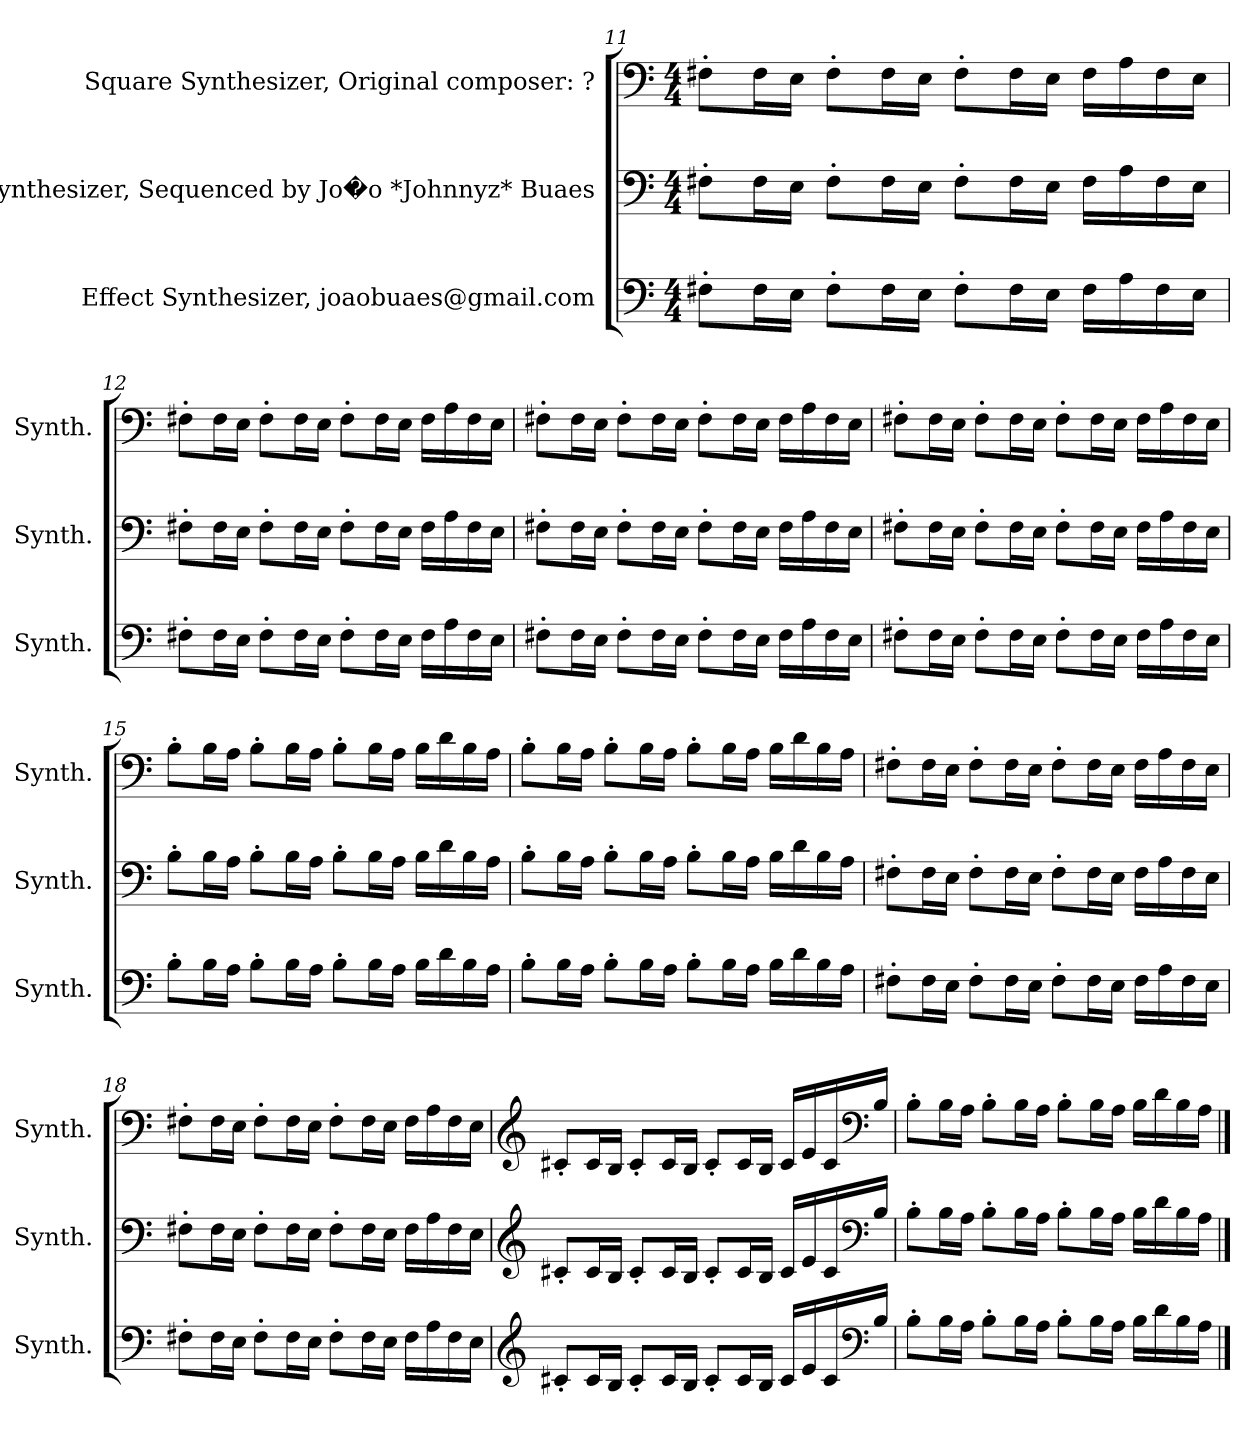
**kern	**kern	**kern
*part3	*part2	*part1
*staff3	*staff2	*staff1
*I"Effect Synthesizer, joaobuaes@gmail.com	*I"Square Synthesizer, Sequenced by Jo�o *Johnnyz* Buaes	*I"Square Synthesizer, Original composer: ?
*I'Synth.	*I'Synth.	*I'Synth.
*clefF4	*clefF4	*clefF4
*k[]	*k[]	*k[]
*M4/4	*M4/4	*M4/4
=11	=11	=11
8F#X'\L	8F#X'\L	8F#X'\L
16F#\L	16F#\L	16F#\L
16E\JJ	16E\JJ	16E\JJ
8F#'\L	8F#'\L	8F#'\L
16F#\L	16F#\L	16F#\L
16E\JJ	16E\JJ	16E\JJ
8F#'\L	8F#'\L	8F#'\L
16F#\L	16F#\L	16F#\L
16E\JJ	16E\JJ	16E\JJ
16F#\LL	16F#\LL	16F#\LL
16A\	16A\	16A\
16F#\	16F#\	16F#\
16E\JJ	16E\JJ	16E\JJ
=12	=12	=12
8F#X'\L	8F#X'\L	8F#X'\L
16F#\L	16F#\L	16F#\L
16E\JJ	16E\JJ	16E\JJ
8F#'\L	8F#'\L	8F#'\L
16F#\L	16F#\L	16F#\L
16E\JJ	16E\JJ	16E\JJ
8F#'\L	8F#'\L	8F#'\L
16F#\L	16F#\L	16F#\L
16E\JJ	16E\JJ	16E\JJ
16F#\LL	16F#\LL	16F#\LL
16A\	16A\	16A\
16F#\	16F#\	16F#\
16E\JJ	16E\JJ	16E\JJ
!!LO:LB:g=z
=13	=13	=13
8F#X'\L	8F#X'\L	8F#X'\L
16F#\L	16F#\L	16F#\L
16E\JJ	16E\JJ	16E\JJ
8F#'\L	8F#'\L	8F#'\L
16F#\L	16F#\L	16F#\L
16E\JJ	16E\JJ	16E\JJ
8F#'\L	8F#'\L	8F#'\L
16F#\L	16F#\L	16F#\L
16E\JJ	16E\JJ	16E\JJ
16F#\LL	16F#\LL	16F#\LL
16A\	16A\	16A\
16F#\	16F#\	16F#\
16E\JJ	16E\JJ	16E\JJ
=14	=14	=14
8F#X'\L	8F#X'\L	8F#X'\L
16F#\L	16F#\L	16F#\L
16E\JJ	16E\JJ	16E\JJ
8F#'\L	8F#'\L	8F#'\L
16F#\L	16F#\L	16F#\L
16E\JJ	16E\JJ	16E\JJ
8F#'\L	8F#'\L	8F#'\L
16F#\L	16F#\L	16F#\L
16E\JJ	16E\JJ	16E\JJ
16F#\LL	16F#\LL	16F#\LL
16A\	16A\	16A\
16F#\	16F#\	16F#\
16E\JJ	16E\JJ	16E\JJ
=15	=15	=15
8B'\L	8B'\L	8B'\L
16B\L	16B\L	16B\L
16A\JJ	16A\JJ	16A\JJ
8B'\L	8B'\L	8B'\L
16B\L	16B\L	16B\L
16A\JJ	16A\JJ	16A\JJ
8B'\L	8B'\L	8B'\L
16B\L	16B\L	16B\L
16A\JJ	16A\JJ	16A\JJ
16B\LL	16B\LL	16B\LL
16d\	16d\	16d\
16B\	16B\	16B\
16A\JJ	16A\JJ	16A\JJ
!!LO:LB:g=z
=16	=16	=16
8B'\L	8B'\L	8B'\L
16B\L	16B\L	16B\L
16A\JJ	16A\JJ	16A\JJ
8B'\L	8B'\L	8B'\L
16B\L	16B\L	16B\L
16A\JJ	16A\JJ	16A\JJ
8B'\L	8B'\L	8B'\L
16B\L	16B\L	16B\L
16A\JJ	16A\JJ	16A\JJ
16B\LL	16B\LL	16B\LL
16d\	16d\	16d\
16B\	16B\	16B\
16A\JJ	16A\JJ	16A\JJ
=17	=17	=17
8F#X'\L	8F#X'\L	8F#X'\L
16F#\L	16F#\L	16F#\L
16E\JJ	16E\JJ	16E\JJ
8F#'\L	8F#'\L	8F#'\L
16F#\L	16F#\L	16F#\L
16E\JJ	16E\JJ	16E\JJ
8F#'\L	8F#'\L	8F#'\L
16F#\L	16F#\L	16F#\L
16E\JJ	16E\JJ	16E\JJ
16F#\LL	16F#\LL	16F#\LL
16A\	16A\	16A\
16F#\	16F#\	16F#\
16E\JJ	16E\JJ	16E\JJ
=18	=18	=18
8F#X'\L	8F#X'\L	8F#X'\L
16F#\L	16F#\L	16F#\L
16E\JJ	16E\JJ	16E\JJ
8F#'\L	8F#'\L	8F#'\L
16F#\L	16F#\L	16F#\L
16E\JJ	16E\JJ	16E\JJ
8F#'\L	8F#'\L	8F#'\L
16F#\L	16F#\L	16F#\L
16E\JJ	16E\JJ	16E\JJ
16F#\LL	16F#\LL	16F#\LL
16A\	16A\	16A\
16F#\	16F#\	16F#\
16E\JJ	16E\JJ	16E\JJ
!!LO:LB:g=z
=19	=19	=19
*clefG2	*clefG2	*clefG2
8c#X'/L	8c#X'/L	8c#X'/L
16c#/L	16c#/L	16c#/L
16B/JJ	16B/JJ	16B/JJ
8c#'/L	8c#'/L	8c#'/L
16c#/L	16c#/L	16c#/L
16B/JJ	16B/JJ	16B/JJ
8c#'/L	8c#'/L	8c#'/L
16c#/L	16c#/L	16c#/L
16B/JJ	16B/JJ	16B/JJ
16c#/LL	16c#/LL	16c#/LL
16e/	16e/	16e/
16c#/	16c#/	16c#/
*clefF4	*clefF4	*clefF4
16B/JJ	16B/JJ	16B/JJ
=20	=20	=20
8B'\L	8B'\L	8B'\L
16B\L	16B\L	16B\L
16A\JJ	16A\JJ	16A\JJ
8B'\L	8B'\L	8B'\L
16B\L	16B\L	16B\L
16A\JJ	16A\JJ	16A\JJ
8B'\L	8B'\L	8B'\L
16B\L	16B\L	16B\L
16A\JJ	16A\JJ	16A\JJ
16B\LL	16B\LL	16B\LL
16d\	16d\	16d\
16B\	16B\	16B\
16A\JJ	16A\JJ	16A\JJ
==	==	==
*-	*-	*-
